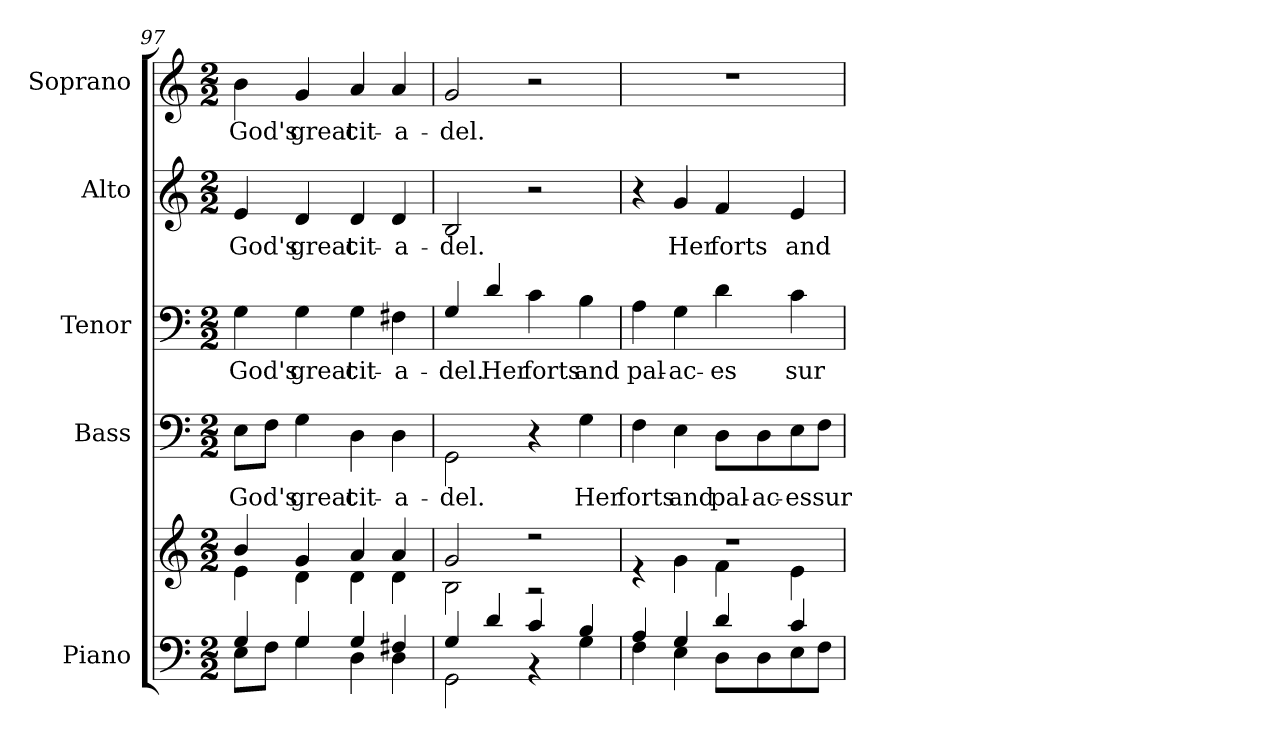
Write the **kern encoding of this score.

**kern	**kern	**kern	**text	**kern	**text	**kern	**text	**kern	**text
*part5	*part5	*part4	*part4	*part3	*part3	*part2	*part2	*part1	*part1
*staff6	*staff5	*staff4	*staff4	*staff3	*staff3	*staff2	*staff2	*staff1	*staff1
*I"Piano	*	*I"Bass	*	*I"Tenor	*	*I"Alto	*	*I"Soprano	*
*I'Pno.	*	*I'B.	*	*I'T.	*	*I'A.	*	*I'S.	*
!!LO:PB:g=z
*clefF4	*clefG2	*clefF4	*	*clefF4	*	*clefG2	*	*clefG2	*
*k[]	*k[]	*k[]	*	*k[]	*	*k[]	*	*k[]	*
*C:	*C:	*C:	*	*C:	*	*C:	*	*C:	*
*M2/2	*M2/2	*M2/2	*	*M2/2	*	*M2/2	*	*M2/2	*
=97	=97	=97	=97	=97	=97	=97	=97	=97	=97
*^	*^	*	*	*	*	*	*	*	*
!	!	!	!	!	!LO:LY:b:color=#000000	!	!	!	!	!	!
!	!	!	!	!	!	!	!LO:LY:b:color=#000000	!	!	!	!
!	!	!	!	!	!	!	!	!	!LO:LY:b:color=#000000	!	!
!	!	!	!	!	!	!	!	!	!	!	!LO:LY:b:color=#000000
4Gi/	8Ei\L	4bi/	4ei\	8Ei\L	God's	4Gi\	God's	4ei/	God's	4bi\	God's
.	8Fi\J	.	.	8Fi\J	.	.	.	.	.	.	.
!	!	!	!	!	!LO:LY:b:color=#000000	!	!	!	!	!	!
!	!	!	!	!	!	!	!LO:LY:b:color=#000000	!	!	!	!
!	!	!	!	!	!	!	!	!	!LO:LY:b:color=#000000	!	!
!	!	!	!	!	!	!	!	!	!	!	!LO:LY:b:color=#000000
4Gi/	4Gi\	4gi/	4di\	4Gi\	great	4Gi\	great	4di/	great	4gi/	great
!	!	!	!	!	!LO:LY:b:color=#000000	!	!	!	!	!	!
!	!	!	!	!	!	!	!LO:LY:b:color=#000000	!	!	!	!
!	!	!	!	!	!	!	!	!	!LO:LY:b:color=#000000	!	!
!	!	!	!	!	!	!	!	!	!	!	!LO:LY:b:color=#000000
4Gi/	4Di\	4ai/	4di\	4Di\	cit-	4Gi\	cit-	4di/	cit-	4ai/	cit-
!	!	!	!	!	!LO:LY:b:color=#000000	!	!	!	!	!	!
!	!	!	!	!	!	!	!LO:LY:b:color=#000000	!	!	!	!
!	!	!	!	!	!	!	!	!	!LO:LY:b:color=#000000	!	!
!	!	!	!	!	!	!	!	!	!	!	!LO:LY:b:color=#000000
4F#Xi/	4Di\	4ai/	4di\	4Di\	-a-	4F#Xi\	-a-	4di/	-a-	4ai/	-a-
=98	=98	=98	=98	=98	=98	=98	=98	=98	=98	=98	=98
!	!	!	!	!	!LO:LY:b:color=#000000	!	!	!	!	!	!
!	!	!	!	!	!	!	!LO:LY:b:color=#000000	!	!	!	!
!	!	!	!	!	!	!	!	!	!LO:LY:b:color=#000000	!	!
!	!	!	!	!	!	!	!	!	!	!	!LO:LY:b:color=#000000
4Gi/	2GGi\	2gi/	2Bi\	2GGi\	-del.	4Gi/	-del.	2Bi/	-del.	2gi/	-del.
!	!	!	!	!	!	!	!LO:LY:b:color=#000000	!	!	!	!
4di/	.	.	.	.	.	4di/	Her	.	.	.	.
!	!	!	!	!	!	!	!LO:LY:b:color=#000000	!	!	!	!
4ci/	4r	2r	2r	4r	.	4ci\	forts	2r	.	2r	.
!	!	!	!	!	!LO:LY:b:color=#000000	!	!	!	!	!	!
!	!	!	!	!	!	!	!LO:LY:b:color=#000000	!	!	!	!
4Bi/	4Gi\	.	.	4Gi\	Her	4Bi\	and	.	.	.	.
!!LO:PB:g=z
=99	=99	=99	=99	=99	=99	=99	=99	=99	=99	=99	=99
!	!	!	!	!	!LO:LY:b:color=#000000	!	!	!	!	!	!
!	!	!	!	!	!	!	!LO:LY:b:color=#000000	!	!	!	!
4Ai/	4Fi\	1r	4r	4Fi\	forts	4Ai\	pal-	4r	.	1r	.
!	!	!	!	!	!LO:LY:b:color=#000000	!	!	!	!	!	!
!	!	!	!	!	!	!	!LO:LY:b:color=#000000	!	!	!	!
!	!	!	!	!	!	!	!	!	!LO:LY:b:color=#000000	!	!
4Gi/	4Ei\	.	4gi\	4Ei\	and	4Gi\	-ac-	4gi/	Her	.	.
!	!	!	!	!	!LO:LY:b:color=#000000	!	!	!	!	!	!
!	!	!	!	!	!	!	!LO:LY:b:color=#000000	!	!	!	!
!	!	!	!	!	!	!	!	!	!LO:LY:b:color=#000000	!	!
4di/	8Di\L	.	4fi\	8Di\L	pal-	4di\	-es	4fi/	forts	.	.
!	!	!	!	!	!LO:LY:b:color=#000000	!	!	!	!	!	!
.	8Di\	.	.	8Di\	-ac-	.	.	.	.	.	.
!	!	!	!	!	!LO:LY:b:color=#000000	!	!	!	!	!	!
!	!	!	!	!	!	!	!LO:LY:b:color=#000000	!	!	!	!
!	!	!	!	!	!	!	!	!	!LO:LY:b:color=#000000	!	!
4ci/	8Ei\	.	4ei\	8Ei\	-es	4ci\	sur-	4ei/	and	.	.
!	!	!	!	!	!LO:LY:b:color=#000000	!	!	!	!	!	!
.	8Fi\J	.	.	8Fi\J	sur-	.	.	.	.	.	.
*v	*v	*	*	*	*	*	*	*	*	*	*
*	*v	*v	*	*	*	*	*	*	*	*
=	=	=	=	=	=	=	=	=	=
*-	*-	*-	*-	*-	*-	*-	*-	*-	*-
